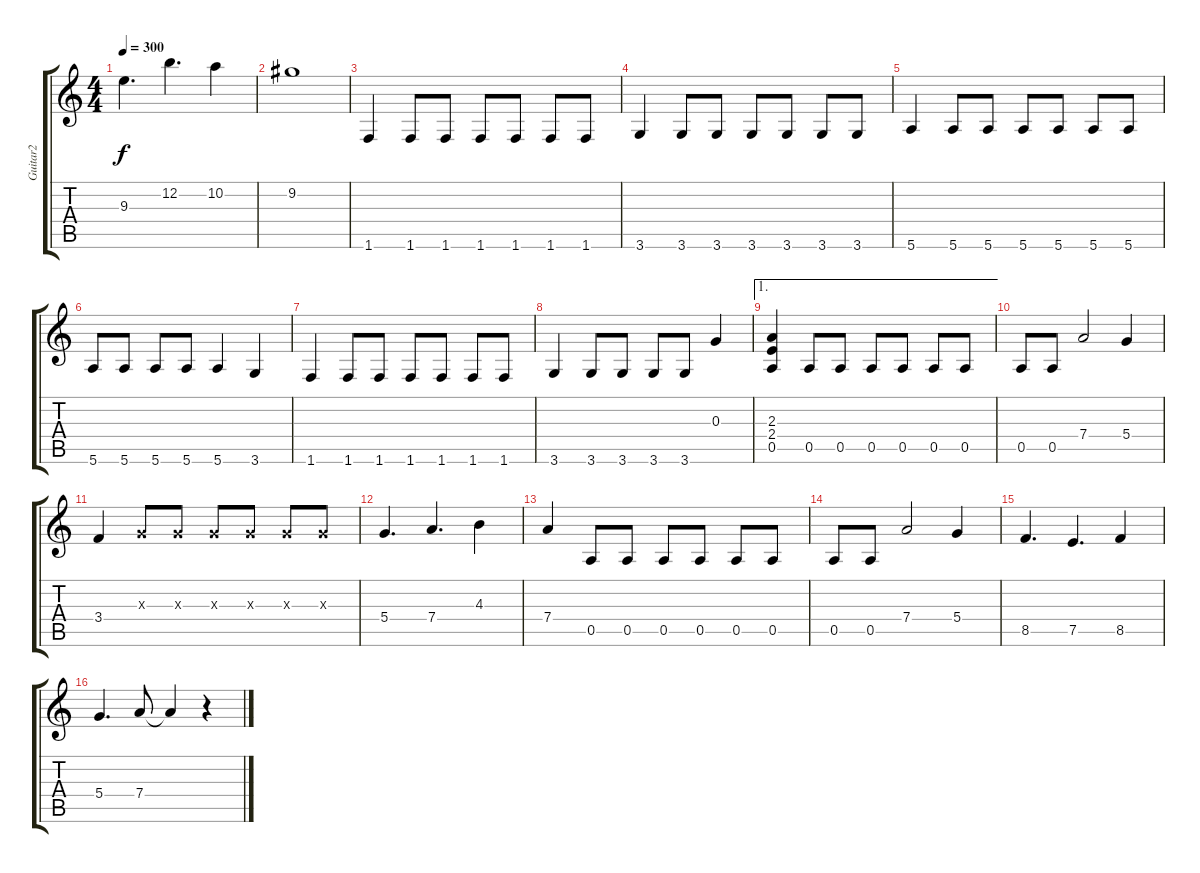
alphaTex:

\track ("Guitar2" "Guitar2") {instrument overdrivenguitar}
\staff {score tabs}
\tuning (E4 B3 G3 D3 A2 E2) {hide}
\ts (4 4)
\tempo 300
\clef g2
\ks c
9.3.4{d dy f} 12.2.4{d} 10.2.4 |
9.2.1 |
1.6.4 1.6.8 1.6.8 1.6.8 1.6.8 1.6.8 1.6.8 |
3.6.4 3.6.8 3.6.8 3.6.8 3.6.8 3.6.8 3.6.8 |
5.6.4 5.6.8 5.6.8 5.6.8 5.6.8 5.6.8 5.6.8 |
5.6.8 5.6.8 5.6.8 5.6.8 5.6.4 3.6.4 |
1.6.4 1.6.8 1.6.8 1.6.8 1.6.8 1.6.8 1.6.8 |
3.6.4 3.6.8 3.6.8 3.6.8 3.6.8 0.3.4 |
\ae 1
(2.3 2.4 0.5).4 0.5.8 0.5.8 0.5.8 0.5.8 0.5.8 0.5.8 |
0.5.8 0.5.8 7.4.2 5.4.4 |
3.4.4 0.3{x}.8 0.3{x}.8 0.3{x}.8 0.3{x}.8 0.3{x}.8 0.3{x}.8 |
5.4.4{d} 7.4.4{d} 4.3.4 |
7.4.4 0.5.8 0.5.8 0.5.8 0.5.8 0.5.8 0.5.8 |
0.5.8 0.5.8 7.4.2 5.4.4 |
8.5.4{d} 7.5.4{d} 8.5.4 |
5.4.4{d} 7.4.8 7.4{t}.4 r.4
